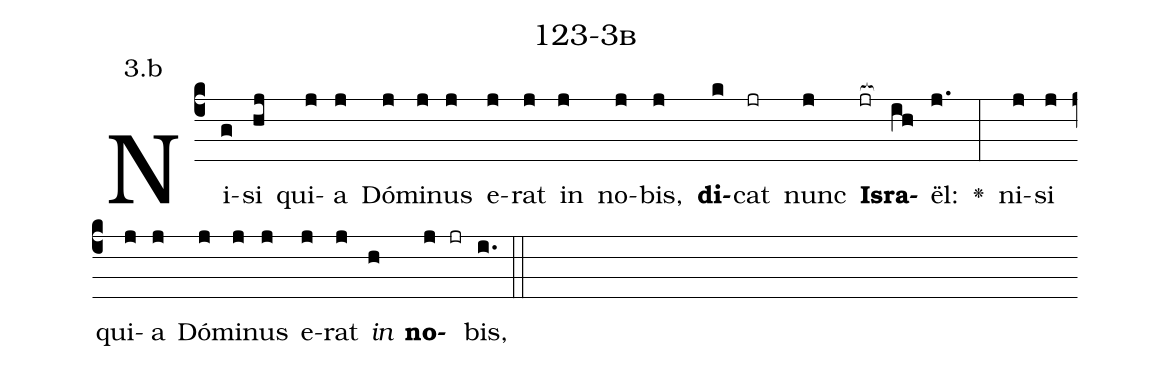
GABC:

name: 123-3b;
annotation: 3.b;
%%
(c4)Ni(g)si(hj) qui(j)a(j) Dó(j)mi(j)nus(j) e(j)rat(j) in(j) no(j)bis,(j) <b>di</b>(k)cat(jr) nunc(j) <b>Is</b>(jr[ocb:1{])<b>ra</b>(ih[ocb:0}])ël:(j.) <v>\greheightstar</v>(:) ni(j)si(j) qui(j)a(j) Dó(j)mi(j)nus(j) e(j)rat(j) <i>in</i>(h) <b>no</b>(j jr)bis,(i.) (::)


%E(j) u(j) o(j) u(h) a(j) e.(i.) (::)
